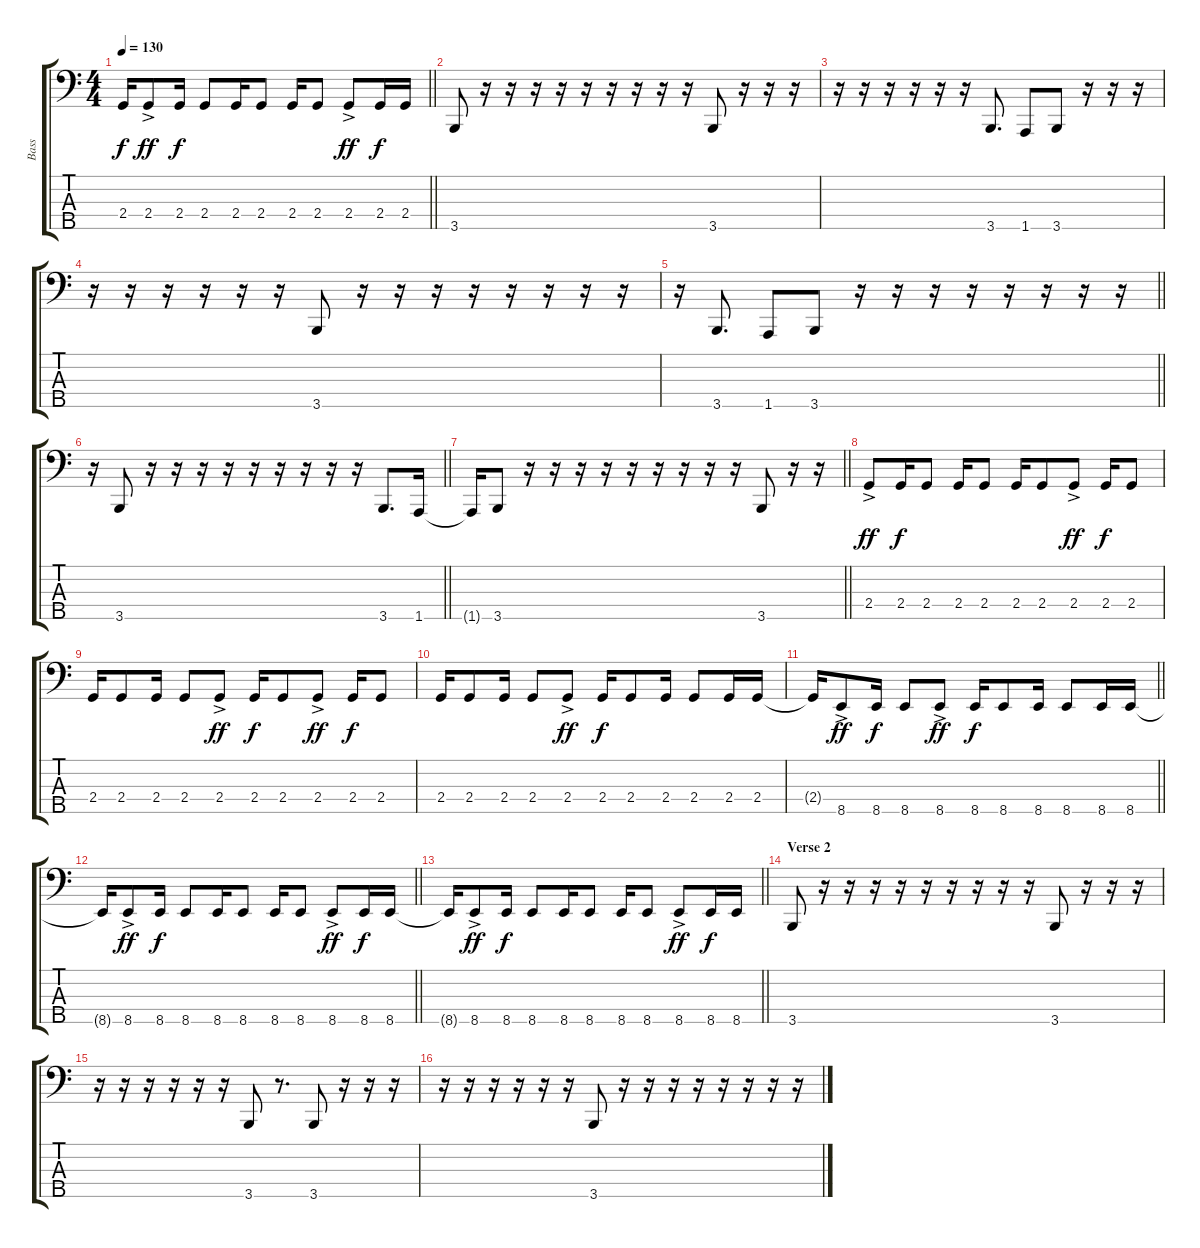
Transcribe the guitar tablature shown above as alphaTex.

\track ("Bass" "Bass") {instrument slapbass1}
\staff {score tabs}
\tuning (Gb2 Eb2 Bb1 F1 Ab0) {hide}
\ts (4 4)
\tempo 130
\clef f4
\barLineRight lightlight
\ks c
2.4{t}.16{dy f} 2.4{ac}.8{dy ff} 2.4.16{dy f} 2.4.8 2.4.16 2.4.8 2.4.16 2.4.8 2.4{ac}.8{dy ff} 2.4.16{dy f} 2.4.16 |
3.5.8{instrument slapbass1} r.16 r.16 r.16 r.16 r.16 r.16 r.16 r.16 r.16 3.5.8 r.16 r.16 r.16 |
r.16 r.16 r.16 r.16 r.16 r.16 3.5.8{d} 1.5.8 3.5.8 r.16 r.16 r.16 |
r.16 r.16 r.16 r.16 r.16 r.16 3.5.8 r.16 r.16 r.16 r.16 r.16 r.16 r.16 r.16 |
\barLineRight lightlight
r.16 3.5.8{d} 1.5.8 3.5.8 r.16 r.16 r.16 r.16 r.16 r.16 r.16 r.16 |
\barLineRight lightlight
r.16 3.5.8 r.16 r.16 r.16 r.16 r.16 r.16 r.16 r.16 r.16 3.5.8{d} 1.5.16 |
\barLineRight lightlight
1.5{t}.16 3.5.8 r.16 r.16 r.16 r.16 r.16 r.16 r.16 r.16 r.16 3.5.8 r.16 r.16 |
2.4{ac}.8{dy ff instrument electricbassfinger} 2.4.16{dy f} 2.4.8 2.4.16 2.4.8 2.4.16 2.4.8 2.4{ac}.8{dy ff} 2.4.16{dy f} 2.4.8 |
2.4.16 2.4.8 2.4.16 2.4.8 2.4{ac}.8{dy ff} 2.4.16{dy f} 2.4.8 2.4{ac}.8{dy ff} 2.4.16{dy f} 2.4.8 |
2.4.16 2.4.8 2.4.16 2.4.8 2.4{ac}.8{dy ff} 2.4.16{dy f} 2.4.8 2.4.16 2.4.8 2.4.16 2.4.16 |
\barLineRight lightlight
2.4{t}.16 8.5{ac}.8{dy ff} 8.5.16{dy f} 8.5.8 8.5{ac}.8{dy ff} 8.5.16{dy f} 8.5.8 8.5.16 8.5.8 8.5.16 8.5.16 |
\barLineRight lightlight
8.5{t}.16 8.5{ac}.8{dy ff} 8.5.16{dy f} 8.5.8 8.5.16 8.5.8 8.5.16 8.5.8 8.5{ac}.8{dy ff} 8.5.16{dy f} 8.5.16 |
\barLineRight lightlight
8.5{t}.16 8.5{ac}.8{dy ff} 8.5.16{dy f} 8.5.8 8.5.16 8.5.8 8.5.16 8.5.8 8.5{ac}.8{dy ff} 8.5.16{dy f} 8.5.16 |
\section ("" "Verse 2")
3.5.8{instrument slapbass1} r.16 r.16 r.16 r.16 r.16 r.16 r.16 r.16 r.16 3.5.8 r.16 r.16 r.16 |
r.16 r.16 r.16 r.16 r.16 r.16 3.5.8 r.8{d} 3.5.8 r.16 r.16 r.16 |
r.16 r.16 r.16 r.16 r.16 r.16 3.5.8 r.16 r.16 r.16 r.16 r.16 r.16 r.16 r.16
